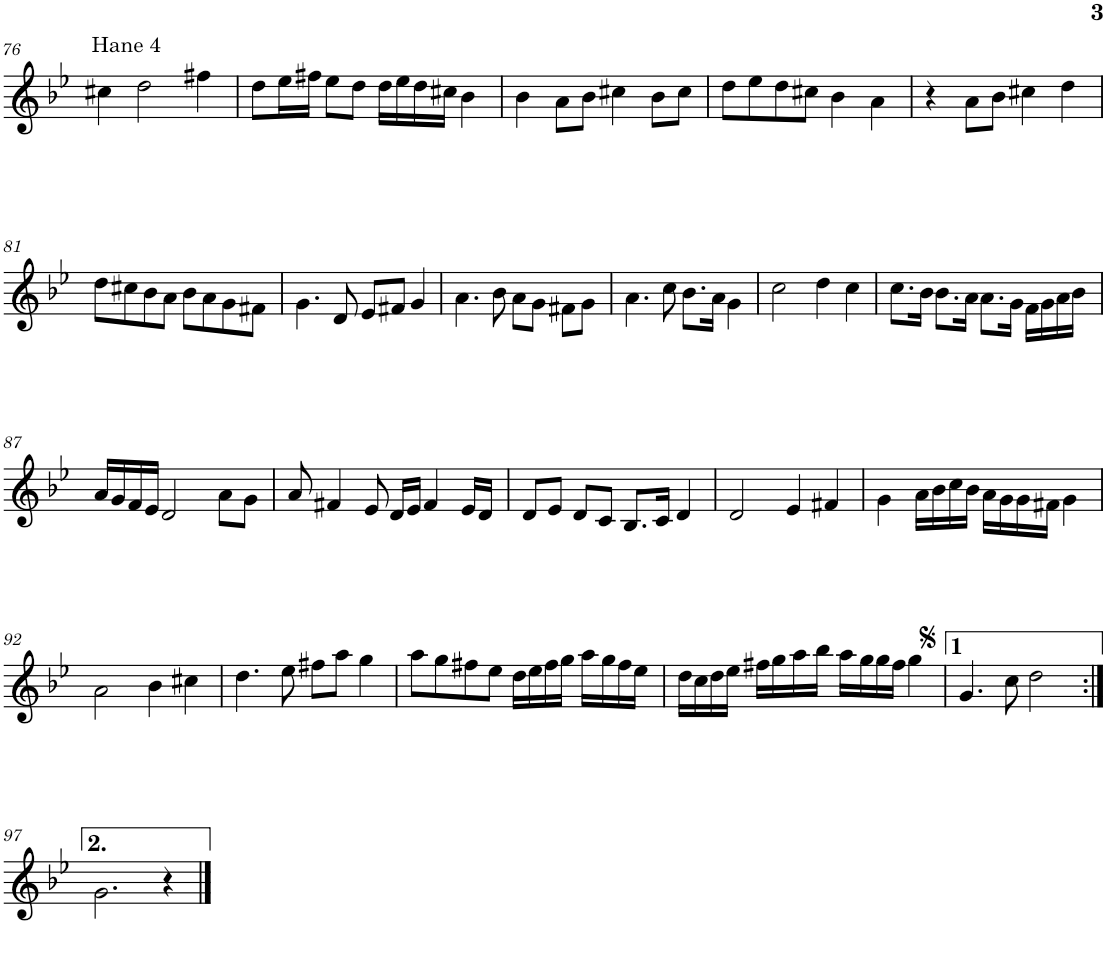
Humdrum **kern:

**kern
*part1
*staff1
*I"Piano
*I'Pno
!!LO:PB:g=z
*clefG2
*k[b-e-]
*B-:
*M4/4
*met(c)
=76
!LO:TX:a:t=Hane 4
4cc#X\
2dd\
4ff#X\
=77
8dd\L
16ee-\L
16ff#X\JJ
8ee-\L
8dd\J
16dd\LL
16ee-\
16dd\
16cc#X\JJ
4b-\
=78
4b-\
8a\L
8b-\J
4cc#X\
8b-\L
8cc#\J
=79
8dd\L
8ee-\
8dd\
8cc#X\J
4b-\
4a\
=80
4r
8a\L
8b-\J
4cc#X\
4dd\
!!LO:LB:g=z
=81
8dd\L
8cc#X\
8b-\
8a\J
8b-\L
8a\
8g\
8f#X\J
=82
4.g\
8d/
8e-/L
8f#X/J
4g/
=83
4.a\
8b-\
8a\L
8g\J
8f#X\L
8g\J
=84
4.a\
8cc\
8.b-\L
16a\Jk
4g\
=85
2cc\
4dd\
4cc\
=86
8.cc\L
16b-\Jk
8.b-\L
16a\Jk
8.a\L
16g\Jk
16f\LL
16g\
16a\
16b-\JJ
!!LO:LB:g=z
=87
16a/LL
16g/
16f/
16e-/JJ
2d/
8a\L
8g\J
=88
8a/
4f#X/
8e-/
16d/LL
16e-/JJ
4f#/
16e-/LL
16d/JJ
=89
8d/L
8e-/J
8d/L
8c/J
8.B-/L
16c/Jk
4d/
=90
2d/
4e-/
4f#X/
=91
4g\
16a\LL
16b-\
16cc\
16b-\JJ
16a\LL
16g\
16g\
16f#X\JJ
4g\
!!LO:LB:g=z
=92
2a\
4b-\
4cc#X\
=93
4.dd\
8ee-\
8ff#X\L
8aa\J
4gg\
=94
8aa\L
8gg\
8ff#X\
8ee-\J
16dd\LL
16ee-\
16ff#\
16gg\JJ
16aa\LL
16gg\
16ff#\
16ee-\JJ
=95
16dd\LL
16cc\
16dd\
16ee-\JJ
16ff#X\LL
16gg\
16aa\
16bb-\JJ
16aa\LL
16gg\
16gg\
16ff#\JJ
4gg\
=96
4.g/
8cc\
2dd\
!!LO:LB:g=z
=97:|!
2.g\
4r
==
*-
